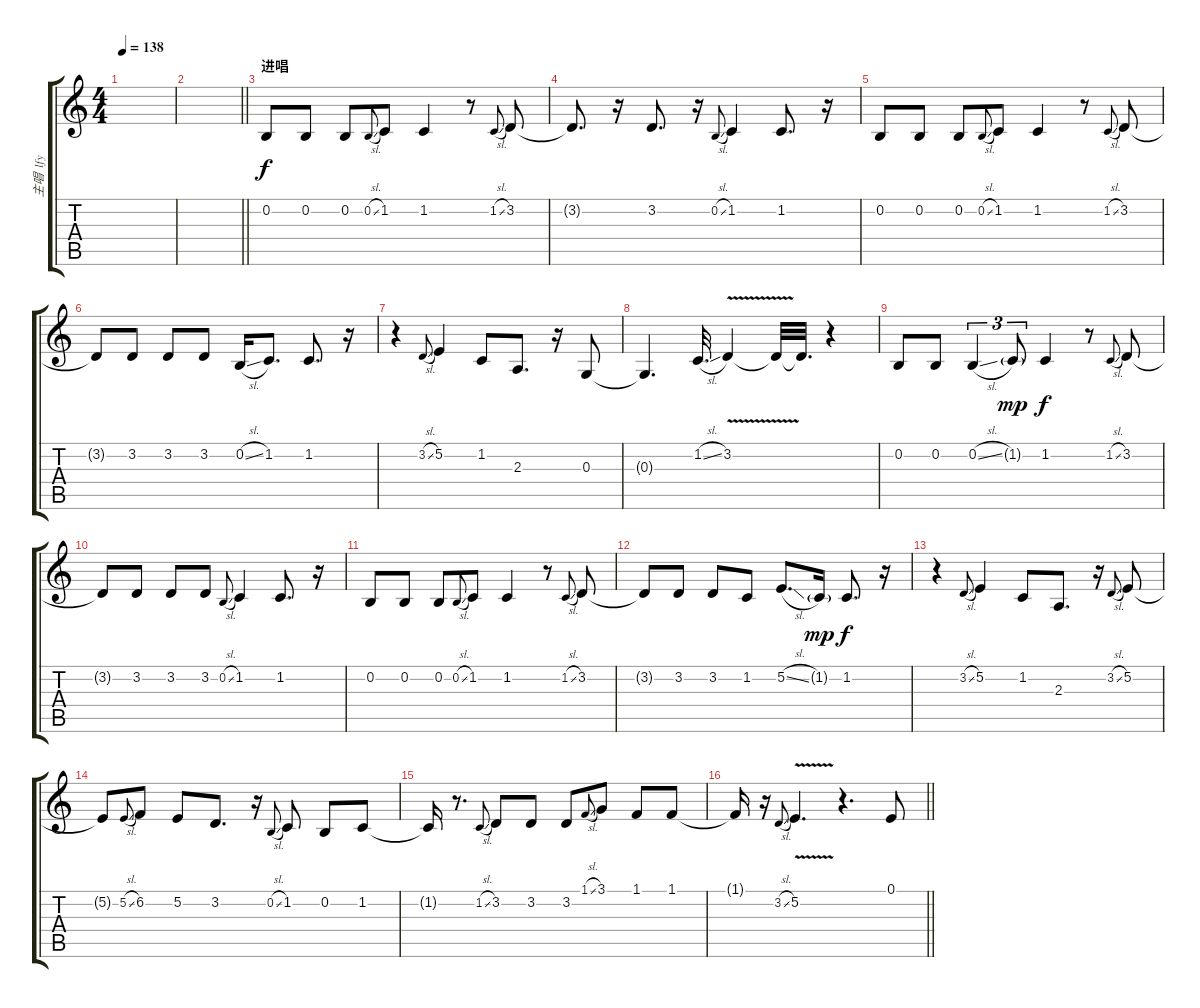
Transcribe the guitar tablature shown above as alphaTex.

\track ("主唱  lfy" "主唱  lfy") {instrument sopranosax}
\staff {score tabs}
\tuning (E4 B3 G3 D3 A2 E2) {hide}
\ts (4 4)
\tempo 138
\clef g2
\ks c
|
\barLineRight lightlight
|
\section ("" "进唱")
0.2.8 0.2.8 0.2.8 0.2{sl}.8{gr onbeat} 1.2.8 1.2.4 r.8 1.2{sl}.8{gr onbeat} 3.2.8 |
3.2{t}.8{d} r.16 3.2.8{d} r.16 0.2{sl}.8{gr onbeat} 1.2.4 1.2.8{d} r.16 |
0.2.8 0.2.8 0.2.8 0.2{sl}.8{gr onbeat} 1.2.8 1.2.4 r.8 1.2{sl}.8{gr onbeat} 3.2.8 |
3.2{t}.8 3.2.8 3.2.8 3.2.8 0.2{sl}.16 1.2.8{d} 1.2.8{d} r.16 |
r.4 3.2{sl}.8{gr onbeat} 5.2.4 1.2.8 2.3.8{d} r.16 0.3.8 |
0.3{t}.4{d} 1.2{sl}.32{d} 3.2{v}.4 3.2{t}.32 3.2{t}.32{d} r.4 |
0.2.8 0.2.8 0.2{sl}.4{tu (3 2)} 1.2{g}.8{tu (3 2) dy mp} 1.2.4{dy f} r.8 1.2{sl}.8{gr onbeat} 3.2.8 |
3.2{t}.8 3.2.8 3.2.8 3.2.8 0.2{sl}.8{gr onbeat} 1.2.4 1.2.8{d} r.16 |
0.2.8 0.2.8 0.2.8 0.2{sl}.8{gr onbeat} 1.2.8 1.2.4 r.8 1.2{sl}.8{gr onbeat} 3.2.8 |
3.2{t}.8 3.2.8 3.2.8 1.2.8 5.2{sl}.8{d} 1.2{g}.16{dy mp} 1.2.8{d dy f} r.16 |
r.4 3.2{sl}.8{gr onbeat} 5.2.4 1.2.8 2.3.8{d} r.16 3.2{sl}.8{gr onbeat} 5.2.8 |
5.2{t}.8 5.2{sl}.8{gr onbeat} 6.2.8 5.2.8 3.2.8{d} r.16 0.2{sl}.8{gr onbeat} 1.2.8 0.2.8 1.2.8 |
1.2{t}.16 r.8{d} 1.2{sl}.8{gr onbeat} 3.2.8 3.2.8 3.2.8 1.1{sl}.8{gr onbeat} 3.1.8 1.1.8 1.1.8 |
\barLineRight lightlight
1.1{t}.16 r.16 3.2{sl}.8{gr onbeat} 5.2{v}.4{d} r.4{d} 0.1.8
